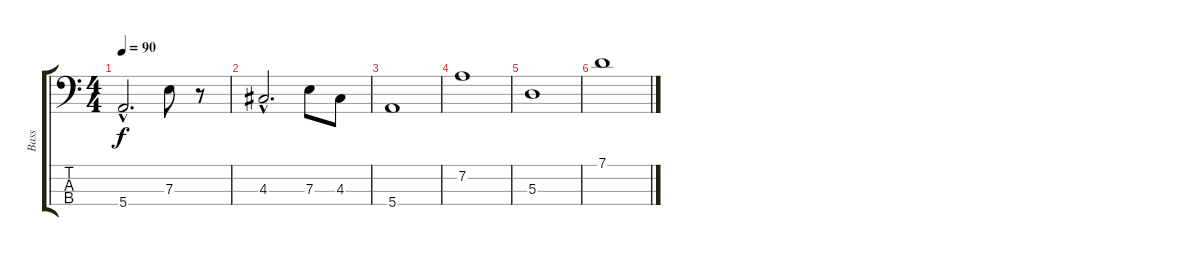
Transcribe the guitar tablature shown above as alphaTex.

\track ("Bass" "Bass") {instrument electricbassfinger}
\staff {score tabs}
\tuning (G2 D2 A1 E1) {hide}
\ts (4 4)
\tempo 90
\clef f4
\ks c
5.4{hac}.2{d dy f} 7.3.8 r.8 |
4.3{hac}.2{d} 7.3.8 4.3.8 |
5.4.1 |
7.2.1 |
5.3.1 |
7.1.1
